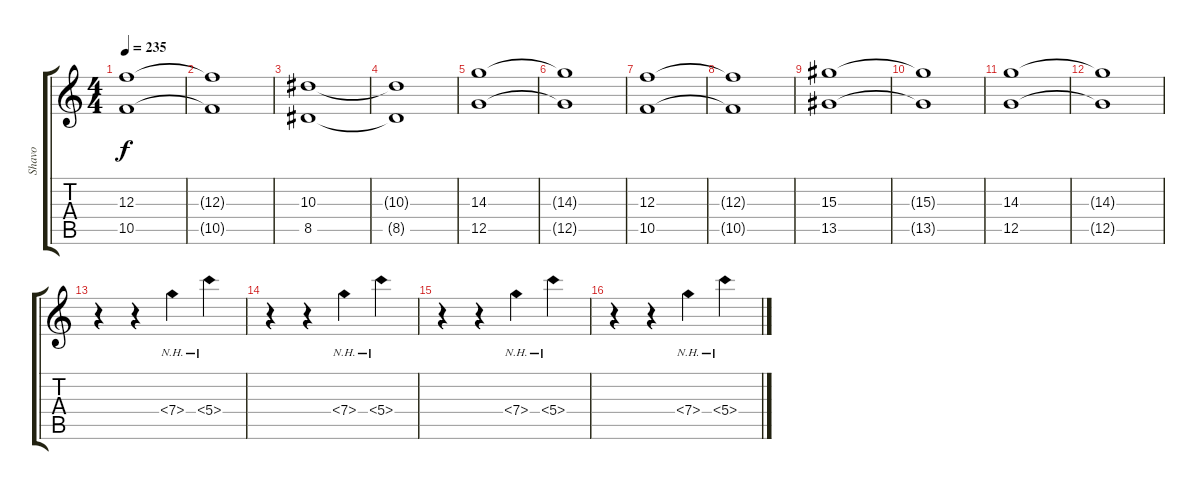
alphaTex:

\track ("Shavo" "Shavo") {instrument distortionguitar}
\staff {score tabs}
\tuning (D4 A3 F3 C3 G2 C2) {hide}
\ts (4 4)
\tempo 235
\clef g2
\ks c
(12.3 10.5).1{dy f} |
(12.3{t} 10.5{t}).1 |
(10.3 8.5).1 |
(10.3{t} 8.5{t}).1 |
(14.3 12.5).1{instrument distortionguitar} |
(14.3{t} 12.5{t}).1 |
(12.3 10.5).1 |
(12.3{t} 10.5{t}).1 |
(15.3 13.5).1 |
(15.3{t} 13.5{t}).1 |
(14.3 12.5).1 |
(14.3{t} 12.5{t}).1 |
r.4 r.4 7.4{nh}.4 5.4{nh}.4 |
r.4 r.4 7.4{nh}.4 5.4{nh}.4 |
r.4 r.4 7.4{nh}.4 5.4{nh}.4 |
r.4 r.4 7.4{nh}.4 5.4{nh}.4
